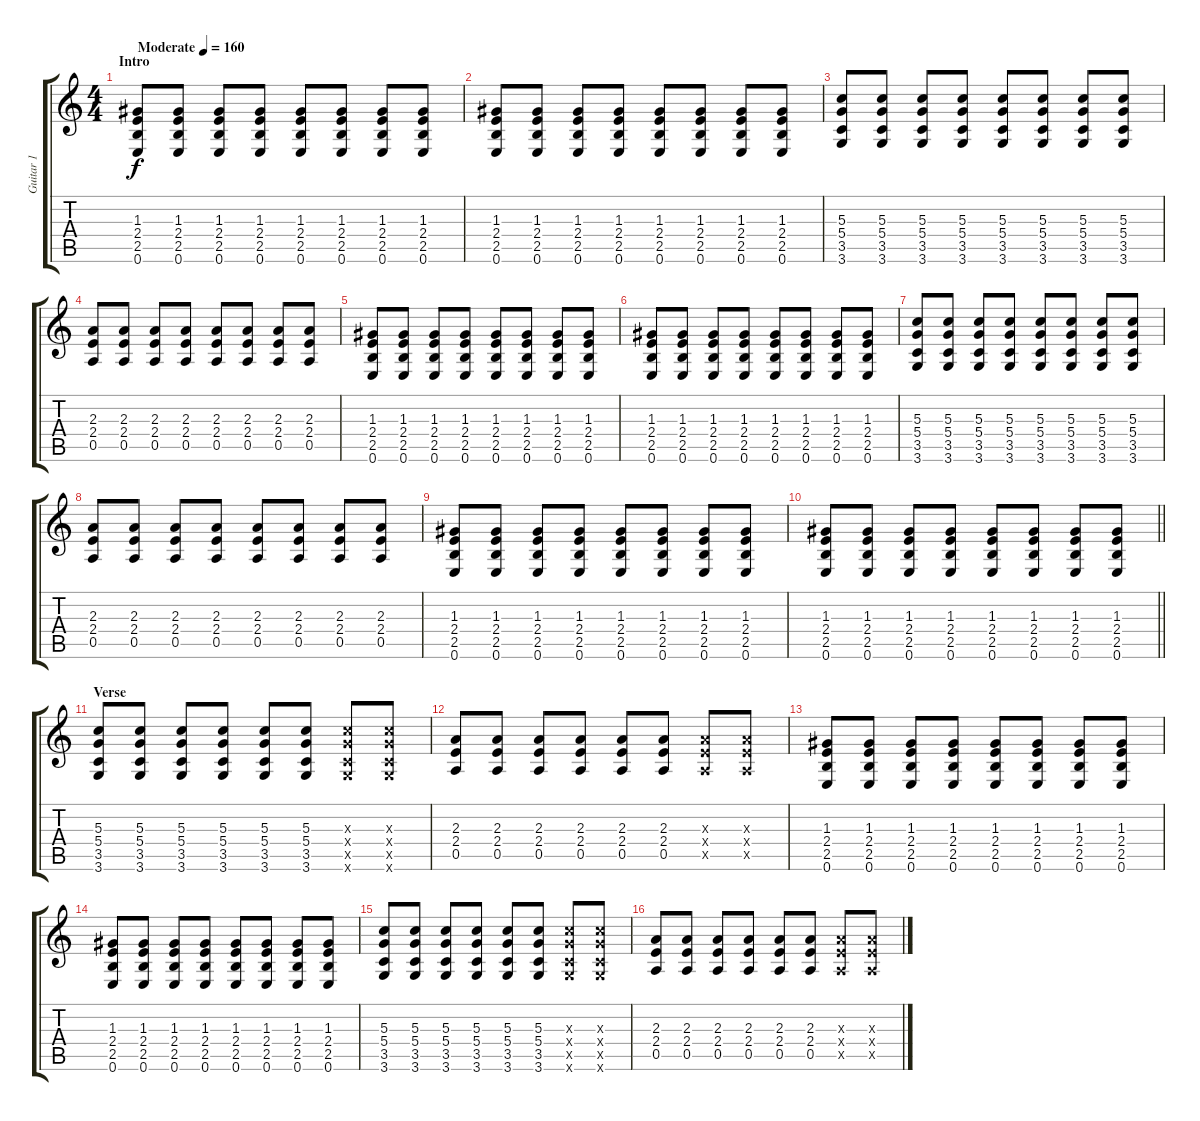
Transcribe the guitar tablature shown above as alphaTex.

\track ("Guitar 1" "Guitar 1") {instrument distortionguitar}
\staff {score tabs}
\tuning (E4 B3 G3 D3 A2 E2) {hide}
\ts (4 4)
\section ("" "Intro")
\tempo (160 "Moderate")
\clef g2
\ks c
(1.3 2.4 2.5 0.6).8{dy f instrument distortionguitar} (1.3 2.4 2.5 0.6).8 (1.3 2.4 2.5 0.6).8 (1.3 2.4 2.5 0.6).8 (1.3 2.4 2.5 0.6).8 (1.3 2.4 2.5 0.6).8 (1.3 2.4 2.5 0.6).8 (1.3 2.4 2.5 0.6).8 |
(1.3 2.4 2.5 0.6).8 (1.3 2.4 2.5 0.6).8 (1.3 2.4 2.5 0.6).8 (1.3 2.4 2.5 0.6).8 (1.3 2.4 2.5 0.6).8 (1.3 2.4 2.5 0.6).8 (1.3 2.4 2.5 0.6).8 (1.3 2.4 2.5 0.6).8 |
(5.3 5.4 3.5 3.6).8 (5.3 5.4 3.5 3.6).8 (5.3 5.4 3.5 3.6).8 (5.3 5.4 3.5 3.6).8 (5.3 5.4 3.5 3.6).8 (5.3 5.4 3.5 3.6).8 (5.3 5.4 3.5 3.6).8 (5.3 5.4 3.5 3.6).8 |
(2.3 2.4 0.5).8 (2.3 2.4 0.5).8 (2.3 2.4 0.5).8 (2.3 2.4 0.5).8 (2.3 2.4 0.5).8 (2.3 2.4 0.5).8 (2.3 2.4 0.5).8 (2.3 2.4 0.5).8 |
(1.3 2.4 2.5 0.6).8 (1.3 2.4 2.5 0.6).8 (1.3 2.4 2.5 0.6).8 (1.3 2.4 2.5 0.6).8 (1.3 2.4 2.5 0.6).8 (1.3 2.4 2.5 0.6).8 (1.3 2.4 2.5 0.6).8 (1.3 2.4 2.5 0.6).8 |
(1.3 2.4 2.5 0.6).8 (1.3 2.4 2.5 0.6).8 (1.3 2.4 2.5 0.6).8 (1.3 2.4 2.5 0.6).8 (1.3 2.4 2.5 0.6).8 (1.3 2.4 2.5 0.6).8 (1.3 2.4 2.5 0.6).8 (1.3 2.4 2.5 0.6).8 |
(5.3 5.4 3.5 3.6).8 (5.3 5.4 3.5 3.6).8 (5.3 5.4 3.5 3.6).8 (5.3 5.4 3.5 3.6).8 (5.3 5.4 3.5 3.6).8 (5.3 5.4 3.5 3.6).8 (5.3 5.4 3.5 3.6).8 (5.3 5.4 3.5 3.6).8 |
(2.3 2.4 0.5).8 (2.3 2.4 0.5).8 (2.3 2.4 0.5).8 (2.3 2.4 0.5).8 (2.3 2.4 0.5).8 (2.3 2.4 0.5).8 (2.3 2.4 0.5).8 (2.3 2.4 0.5).8 |
(1.3 2.4 2.5 0.6).8 (1.3 2.4 2.5 0.6).8 (1.3 2.4 2.5 0.6).8 (1.3 2.4 2.5 0.6).8 (1.3 2.4 2.5 0.6).8 (1.3 2.4 2.5 0.6).8 (1.3 2.4 2.5 0.6).8 (1.3 2.4 2.5 0.6).8 |
\barLineRight lightlight
(1.3 2.4 2.5 0.6).8 (1.3 2.4 2.5 0.6).8 (1.3 2.4 2.5 0.6).8 (1.3 2.4 2.5 0.6).8 (1.3 2.4 2.5 0.6).8 (1.3 2.4 2.5 0.6).8 (1.3 2.4 2.5 0.6).8 (1.3 2.4 2.5 0.6).8 |
\section ("" "Verse")
(5.3 5.4 3.5 3.6).8 (5.3 5.4 3.5 3.6).8 (5.3 5.4 3.5 3.6).8 (5.3 5.4 3.5 3.6).8 (5.3 5.4 3.5 3.6).8 (5.3 5.4 3.5 3.6).8 (5.3{x} 5.4{x} 3.5{x} 3.6{x}).8 (5.3{x} 5.4{x} 3.5{x} 3.6{x}).8 |
(2.3 2.4 0.5).8 (2.3 2.4 0.5).8 (2.3 2.4 0.5).8 (2.3 2.4 0.5).8 (2.3 2.4 0.5).8 (2.3 2.4 0.5).8 (2.3{x} 2.4{x} 0.5{x}).8 (2.3{x} 2.4{x} 0.5{x}).8 |
(1.3 2.4 2.5 0.6).8 (1.3 2.4 2.5 0.6).8 (1.3 2.4 2.5 0.6).8 (1.3 2.4 2.5 0.6).8 (1.3 2.4 2.5 0.6).8 (1.3 2.4 2.5 0.6).8 (1.3 2.4 2.5 0.6).8 (1.3 2.4 2.5 0.6).8 |
(1.3 2.4 2.5 0.6).8 (1.3 2.4 2.5 0.6).8 (1.3 2.4 2.5 0.6).8 (1.3 2.4 2.5 0.6).8 (1.3 2.4 2.5 0.6).8 (1.3 2.4 2.5 0.6).8 (1.3 2.4 2.5 0.6).8 (1.3 2.4 2.5 0.6).8 |
(5.3 5.4 3.5 3.6).8 (5.3 5.4 3.5 3.6).8 (5.3 5.4 3.5 3.6).8 (5.3 5.4 3.5 3.6).8 (5.3 5.4 3.5 3.6).8 (5.3 5.4 3.5 3.6).8 (5.3{x} 5.4{x} 3.5{x} 3.6{x}).8 (5.3{x} 5.4{x} 3.5{x} 3.6{x}).8 |
(2.3 2.4 0.5).8 (2.3 2.4 0.5).8 (2.3 2.4 0.5).8 (2.3 2.4 0.5).8 (2.3 2.4 0.5).8 (2.3 2.4 0.5).8 (2.3{x} 2.4{x} 0.5{x}).8 (2.3{x} 2.4{x} 0.5{x}).8
